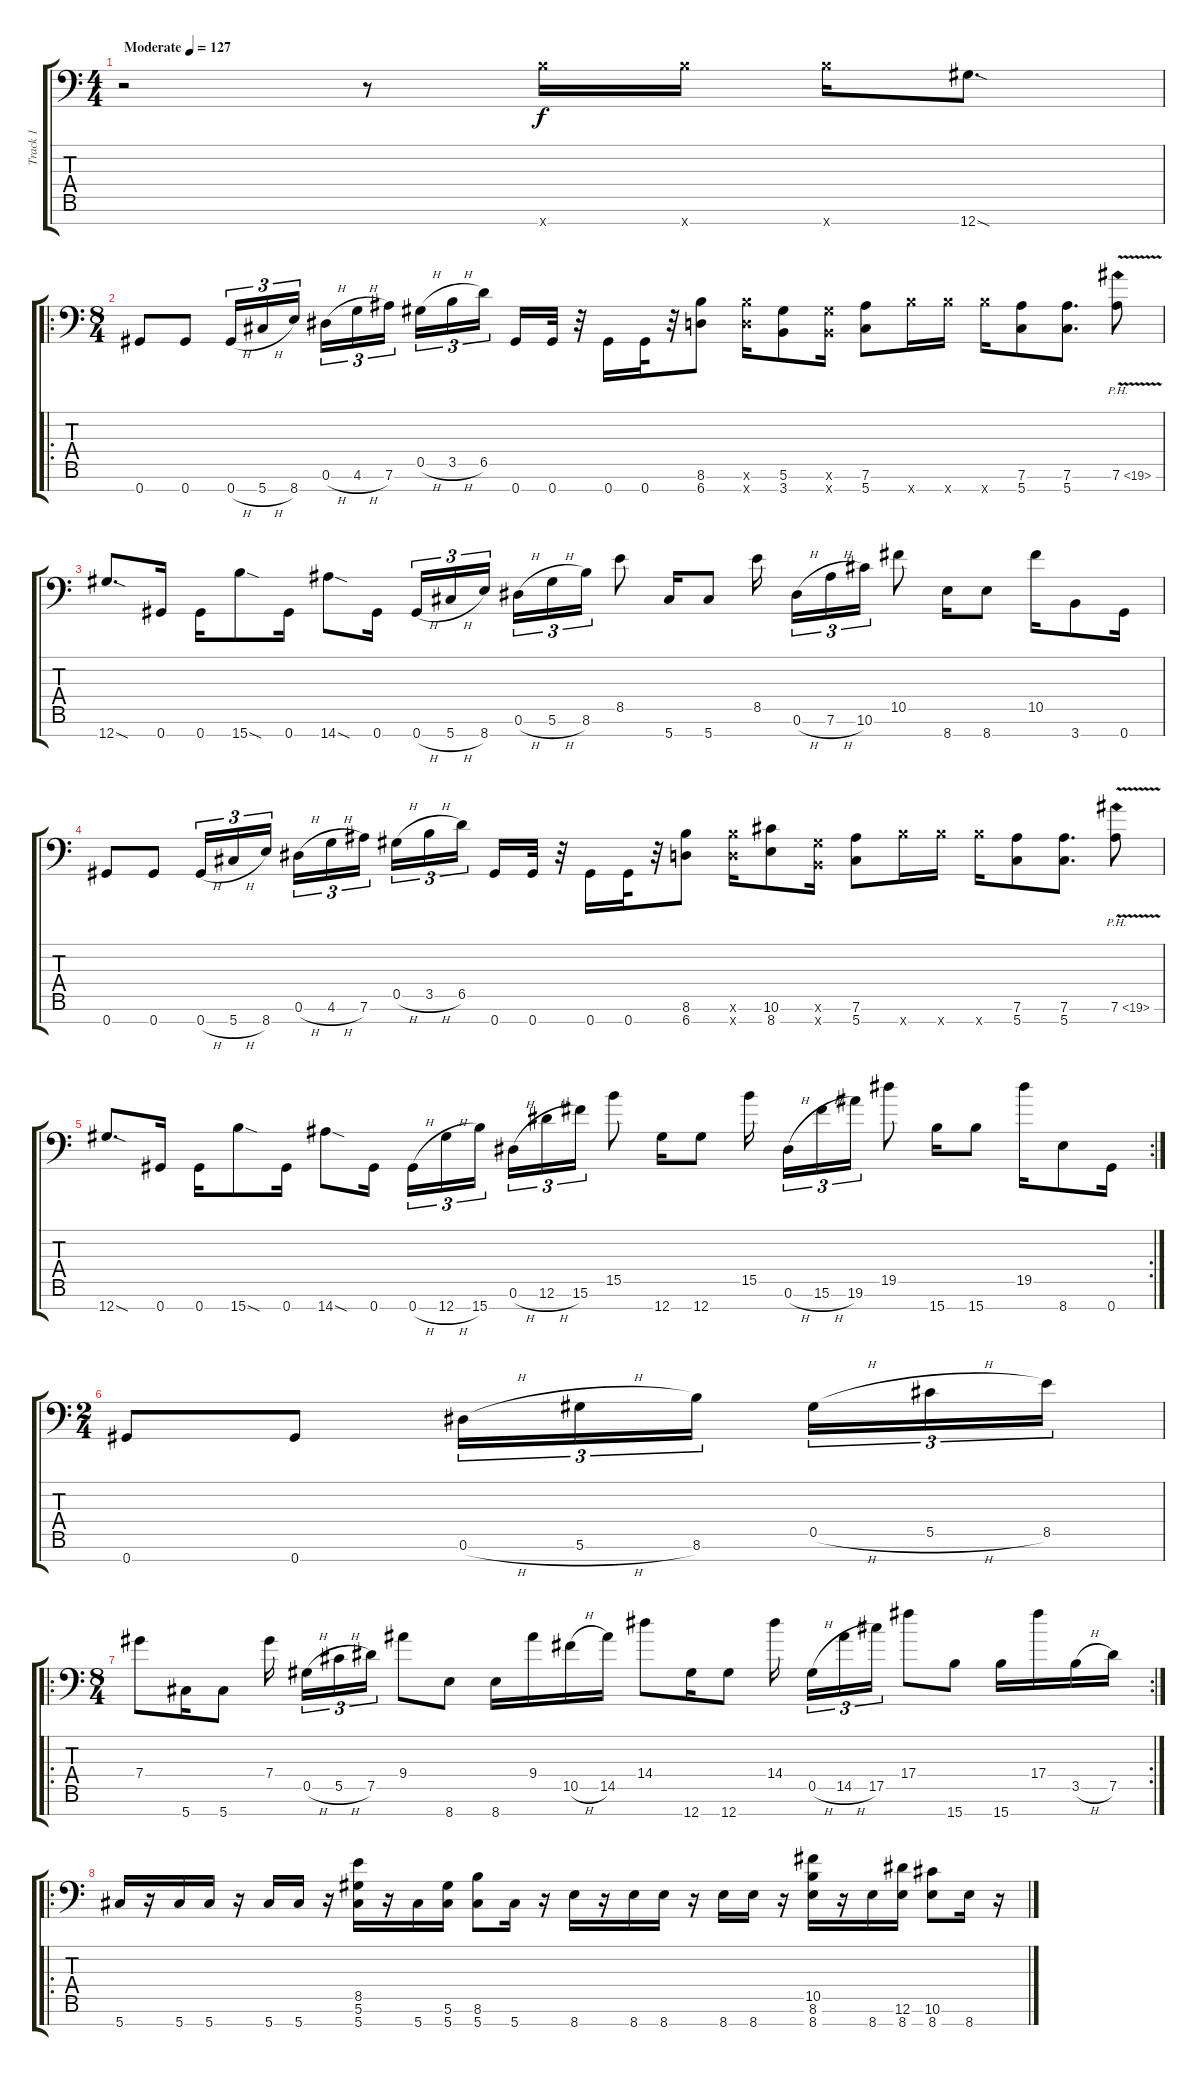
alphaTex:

\track ("Track 1" "Track 1") {instrument distortionguitar}
\staff {score tabs}
\tuning (Eb4 Bb3 Gb3 Db3 Ab2 Eb2 Ab1) {hide}
\ts (4 4)
\tempo (127 "Moderate")
\clef f4
\ks c
r.2{dy f instrument distortionguitar} r.8 15.7{x}.16 15.7{x}.16 15.7{x}.16 12.7{sod}.8{d} |
\ro
\ts (8 4)
0.7.8 0.7.8 0.7{h}.16{tu (3 2)} 5.7{h}.16{tu (3 2)} 8.7.16{tu (3 2) beam splitsecondary} 0.6{h}.16{tu (3 2)} 4.6{h}.16{tu (3 2)} 7.6.16{tu (3 2)} 0.5{h}.16{tu (3 2)} 3.5{h}.16{tu (3 2)} 6.5.16{tu (3 2) beam splitsecondary} 0.7.16 0.7.32 r.32 0.7.16 0.7.32 r.32 (8.6 6.7).8 (8.6{x} 6.7{x}).16 (5.6 3.7).8 (5.6{x} 3.7{x}).16 (7.6 5.7).8 15.7{x}.16 15.7{x}.16 15.7{x}.16 (7.6 5.7).8 (7.6 5.7).8{d} 7.6{ph 12 v}.8 |
12.7{sod}.8{d} 0.7.16 0.7.16 15.7{sod}.8 0.7.16 14.7{sod}.8 0.7.16{beam splitsecondary} 0.7{h}.16{tu (3 2)} 5.7{h}.16{tu (3 2)} 8.7.16{tu (3 2) beam splitsecondary} 0.6{h}.16{tu (3 2)} 5.6{h}.16{tu (3 2)} 8.6.16{tu (3 2)} 8.5.8 5.7.16 5.7.8 8.5.16{beam splitsecondary} 0.6{h}.16{tu (3 2)} 7.6{h}.16{tu (3 2)} 10.6.16{tu (3 2)} 10.5.8 8.7.16 8.7.8 10.5.16 3.7.8 0.7.16 |
0.7.8 0.7.8 0.7{h}.16{tu (3 2)} 5.7{h}.16{tu (3 2)} 8.7.16{tu (3 2) beam splitsecondary} 0.6{h}.16{tu (3 2)} 4.6{h}.16{tu (3 2)} 7.6.16{tu (3 2)} 0.5{h}.16{tu (3 2)} 3.5{h}.16{tu (3 2)} 6.5.16{tu (3 2) beam splitsecondary} 0.7.16 0.7.32 r.32 0.7.16 0.7.32 r.32 (8.6 6.7).8 (8.6{x} 6.7{x}).16 (10.6 8.7).8 (5.6{x} 3.7{x}).16 (7.6 5.7).8 15.7{x}.16 15.7{x}.16 15.7{x}.16 (7.6 5.7).8 (7.6 5.7).8{d} 7.6{ph 12 v}.8 |
\rc 2
12.7{sod}.8{d} 0.7.16 0.7.16 15.7{sod}.8 0.7.16 14.7{sod}.8 0.7.16{beam splitsecondary} 0.7{h}.16{tu (3 2)} 12.7{h}.16{tu (3 2)} 15.7.16{tu (3 2) beam splitsecondary} 0.6{h}.16{tu (3 2)} 12.6{h}.16{tu (3 2)} 15.6.16{tu (3 2)} 15.5.8 12.7.16 12.7.8 15.5.16{beam splitsecondary} 0.6{h}.16{tu (3 2)} 15.6{h}.16{tu (3 2)} 19.6.16{tu (3 2)} 19.5.8 15.7.16 15.7.8 19.5.16 8.7.8 0.7.16 |
\ts (2 4)
0.7.8 0.7.8 0.6{h}.16{tu (3 2)} 5.6{h}.16{tu (3 2)} 8.6.16{tu (3 2) beam splitsecondary} 0.5{h}.16{tu (3 2)} 5.5{h}.16{tu (3 2)} 8.5.16{tu (3 2)} |
\ro
\rc 2
\ts (8 4)
7.4.8 5.7.16 5.7.8 7.4.16{beam splitsecondary} 0.5{h}.16{tu (3 2)} 5.5{h}.16{tu (3 2)} 7.5.16{tu (3 2)} 9.4.8 8.7.8 8.7.16 9.4.16 10.5{h}.16 14.5.16 14.4.8 12.7.16 12.7.8 14.4.16{beam splitsecondary} 0.5{h}.16{tu (3 2)} 14.5{h}.16{tu (3 2)} 17.5.16{tu (3 2)} 17.4.8 15.7.8 15.7.16 17.4.16 3.5{h}.16 7.5.16 |
\ro
5.7.16 r.16 5.7.16 5.7.16 r.16 5.7.16 5.7.16 r.16 (8.5 5.6 5.7).16 r.16 5.7.16 (5.6 5.7).16 (8.6 5.7).8 5.7.16 r.16 8.7.16 r.16 8.7.16 8.7.16 r.16 8.7.16 8.7.16 r.16 (10.5 8.6 8.7).16 r.16 8.7.16 (12.6 8.7).16 (10.6 8.7).8 8.7.16 r.16
